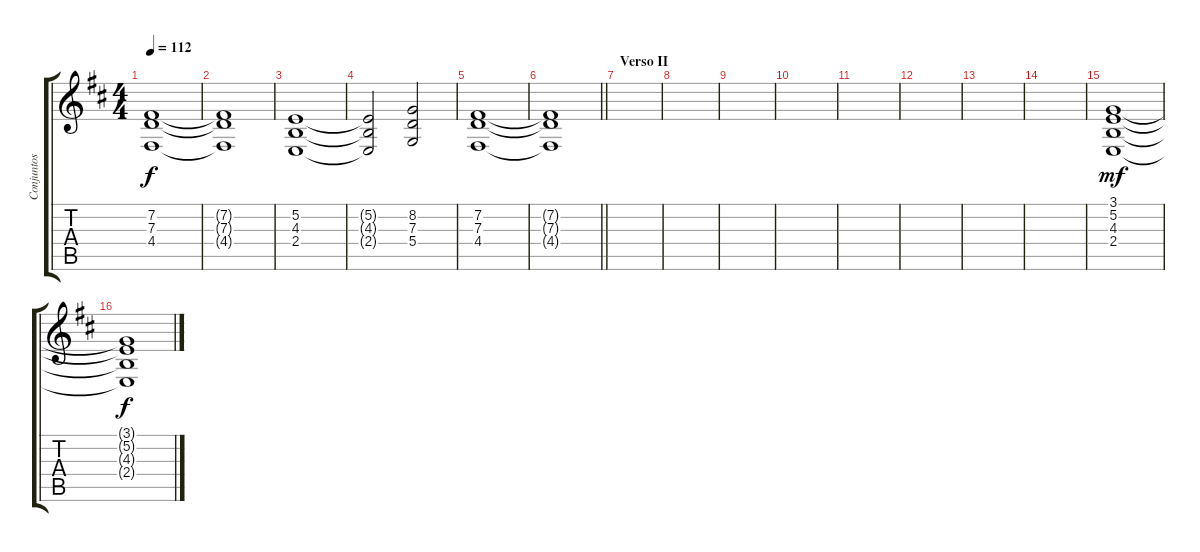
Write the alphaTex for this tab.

\track ("Conjuntos" "Conjuntos") {instrument stringensemble1}
\staff {score tabs}
\tuning (E4 B3 G3 D3 A2 E2) {hide}
\ts (4 4)
\tempo 112
\clef g2
\ks d
(7.2 7.3 4.4).1{dy f} |
(7.2{t} 7.3{t} 4.4{t}).1 |
(5.2 4.3 2.4).1 |
(5.2{t} 4.3{t} 2.4{t}).2 (8.2 7.3 5.4).2{volume 12 instrument stringensemble1} |
(7.2 7.3 4.4).1 |
\barLineRight lightlight
(7.2{t} 7.3{t} 4.4{t}).1 |
\section ("" "Verso II")
|
|
|
|
|
|
|
|
(3.1 5.2 4.3 2.4).1{dy mf volume 13 instrument stringensemble2} |
(3.1{t} 5.2{t} 4.3{t} 2.4{t}).1{dy f}
